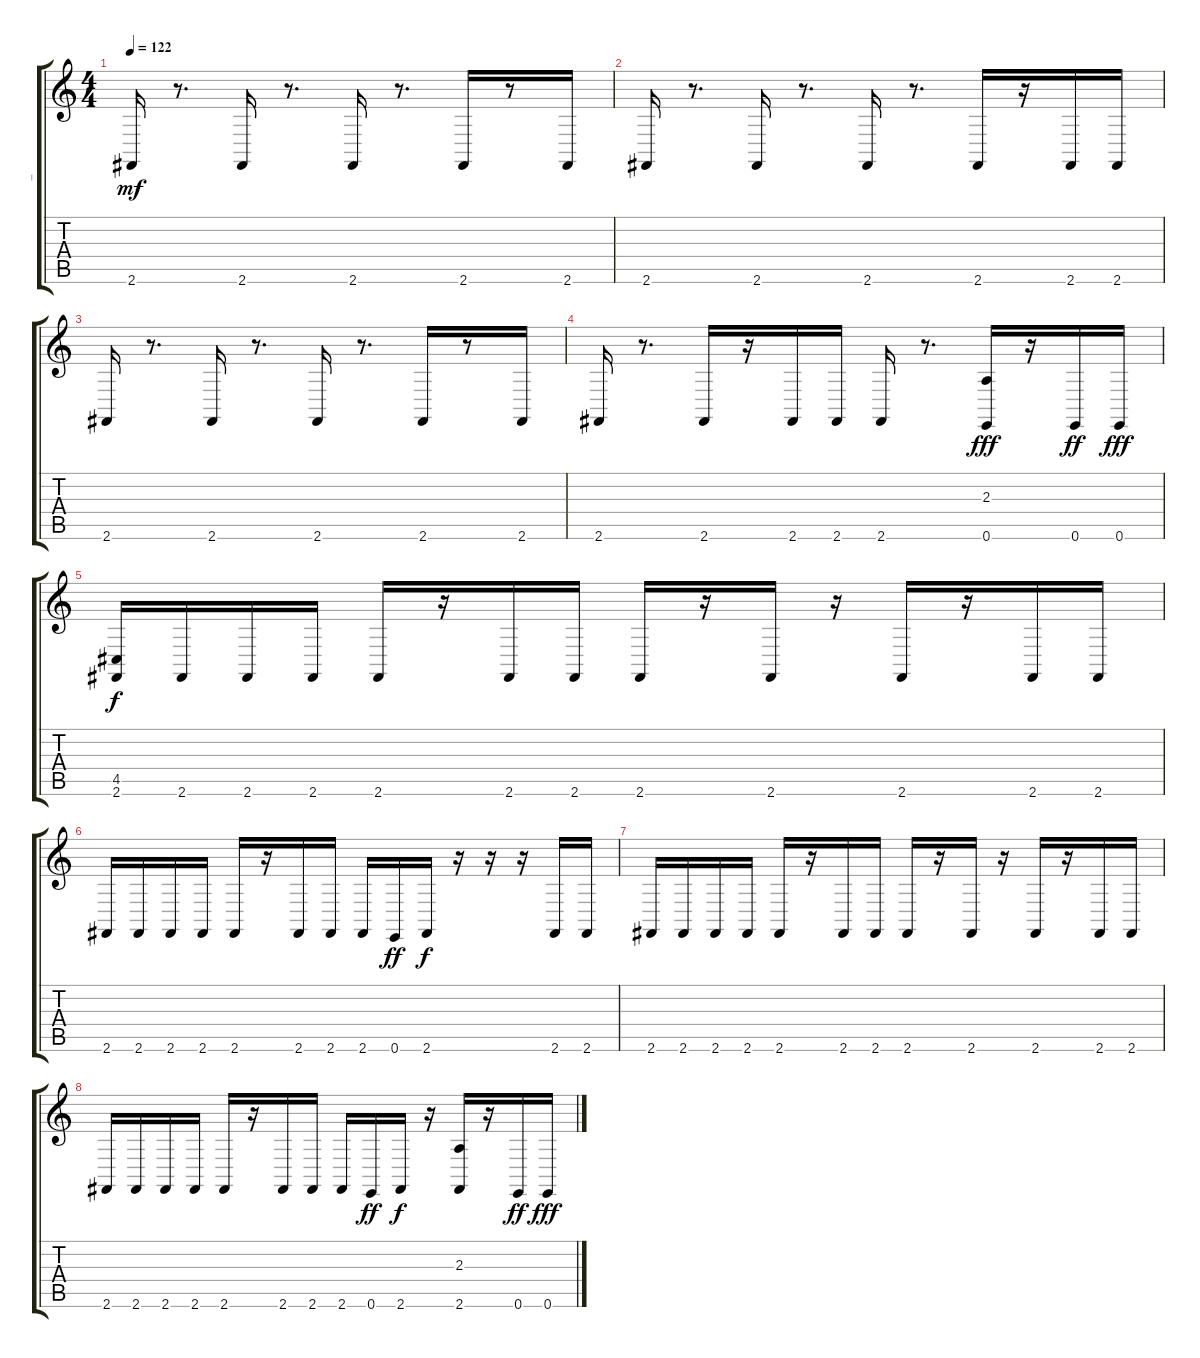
\track ("_" "_") {instrument acousticgrandpiano}
\staff {score tabs}
\tuning (E4 B3 G3 D3 A2 E2) {hide}
\ts (4 4)
\tempo 122
\clef g2
\ks c
2.6.16{dy mf} r.8{d} 2.6.16 r.8{d} 2.6.16 r.8{d} 2.6.16 r.8 2.6.16 |
2.6.16 r.8{d} 2.6.16 r.8{d} 2.6.16 r.8{d} 2.6.16 r.16 2.6.16 2.6.16 |
2.6.16 r.8{d} 2.6.16 r.8{d} 2.6.16 r.8{d} 2.6.16 r.8 2.6.16 |
2.6.16 r.8{d} 2.6.16 r.16 2.6.16 2.6.16 2.6.16 r.8{d} (2.3 0.6).16{dy fff} r.16 0.6.16{dy ff} 0.6.16{dy fff} |
(4.5 2.6).16{dy f} 2.6.16 2.6.16 2.6.16 2.6.16 r.16 2.6.16 2.6.16 2.6.16 r.16 2.6.16 r.16 2.6.16 r.16 2.6.16 2.6.16 |
2.6.16 2.6.16 2.6.16 2.6.16 2.6.16 r.16 2.6.16 2.6.16 2.6.16 0.6.16{dy ff} 2.6.16{dy f} r.16 r.16 r.16 2.6.16 2.6.16 |
2.6.16 2.6.16 2.6.16 2.6.16 2.6.16 r.16 2.6.16 2.6.16 2.6.16 r.16 2.6.16 r.16 2.6.16 r.16 2.6.16 2.6.16 |
2.6.16 2.6.16 2.6.16 2.6.16 2.6.16 r.16 2.6.16 2.6.16 2.6.16 0.6.16{dy ff} 2.6.16{dy f} r.16 (2.3 2.6).16 r.16 0.6.16{dy ff} 0.6.16{dy fff}
